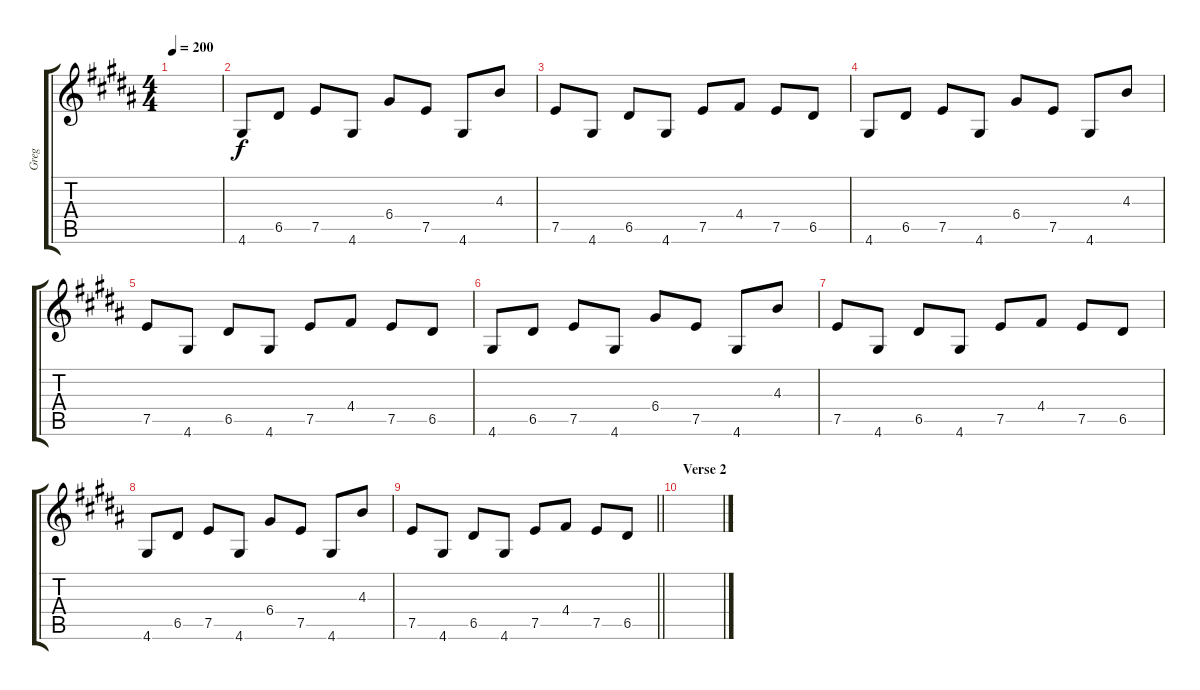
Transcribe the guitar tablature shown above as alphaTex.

\track ("Greg" "Greg") {instrument overdrivenguitar}
\staff {score tabs}
\tuning (E4 B3 G3 D3 A2 E2) {hide}
\ts (4 4)
\tempo 200
\clef g2
\ks g#minor
|
4.6.8 6.5.8 7.5.8 4.6.8 6.4.8 7.5.8 4.6.8 4.3.8 |
7.5.8 4.6.8 6.5.8 4.6.8 7.5.8 4.4.8 7.5.8 6.5.8 |
4.6.8 6.5.8 7.5.8 4.6.8 6.4.8 7.5.8 4.6.8 4.3.8 |
7.5.8 4.6.8 6.5.8 4.6.8 7.5.8 4.4.8 7.5.8 6.5.8 |
4.6.8 6.5.8 7.5.8 4.6.8 6.4.8 7.5.8 4.6.8 4.3.8 |
7.5.8 4.6.8 6.5.8 4.6.8 7.5.8 4.4.8 7.5.8 6.5.8 |
4.6.8 6.5.8 7.5.8 4.6.8 6.4.8 7.5.8 4.6.8 4.3.8 |
\barLineRight lightlight
7.5.8 4.6.8 6.5.8 4.6.8 7.5.8 4.4.8 7.5.8 6.5.8 |
\section ("" "Verse 2")
